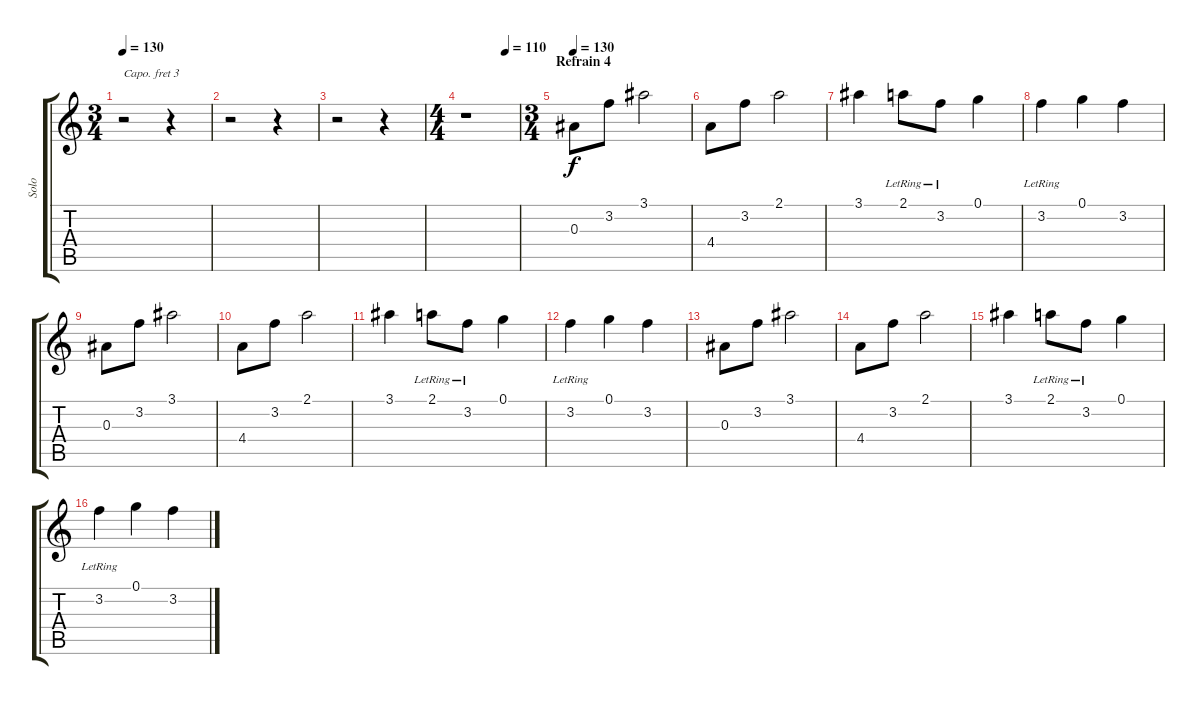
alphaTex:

\track ("Solo" "Solo") {instrument acousticguitarnylon}
\staff {score tabs}
\capo 3
\tuning (E4 B3 G3 D3 A2 E2) {hide}
\ts (3 4)
\tempo 130
\clef g2
\ks c
r.2{dy ff} r.4 |
r.2 r.4 |
r.2 r.4 |
\ts (4 4)
\tempo (110 0.75)
r.1 |
\ts (3 4)
\section ("" "Refrain 4")
\tempo 130
0.3.8{dy f} 3.2.8 3.1.2 |
4.4.8 3.2.8 2.1.2 |
3.1.4 2.1{lr}.8 3.2{lr}.8 0.1.4 |
3.2{lr}.4 0.1.4 3.2.4 |
0.3.8 3.2.8 3.1.2 |
4.4.8 3.2.8 2.1.2 |
3.1.4 2.1{lr}.8 3.2{lr}.8 0.1.4 |
3.2{lr}.4 0.1.4 3.2.4 |
0.3.8 3.2.8 3.1.2 |
4.4.8 3.2.8 2.1.2 |
3.1.4 2.1{lr}.8 3.2{lr}.8 0.1.4 |
3.2{lr}.4 0.1.4 3.2.4
